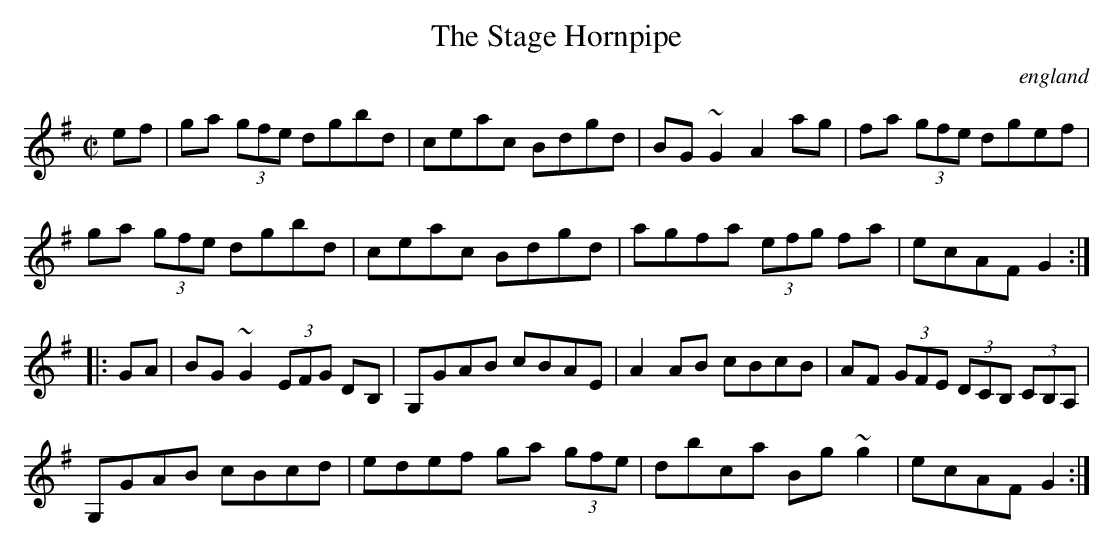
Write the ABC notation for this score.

X:1
T:Stage Hornpipe, The
O:england
M:C|
K:G
ef|ga (3gfe dgbd|ceac Bdgd|BG~G2 A2ag|fa (3gfe dgef|
ga (3gfe dgbd|ceac Bdgd|agfa (3efg fa|ecAF G2:|
|:GA|BG~G2 (3EFG DB,|G,GAB cBAE|A2AB cBcB|AF (3GFE (3DCB, (3CB,A,|
G,GAB cBcd|edef ga (3gfe|dbca Bg~g2|ecAF G2:|
